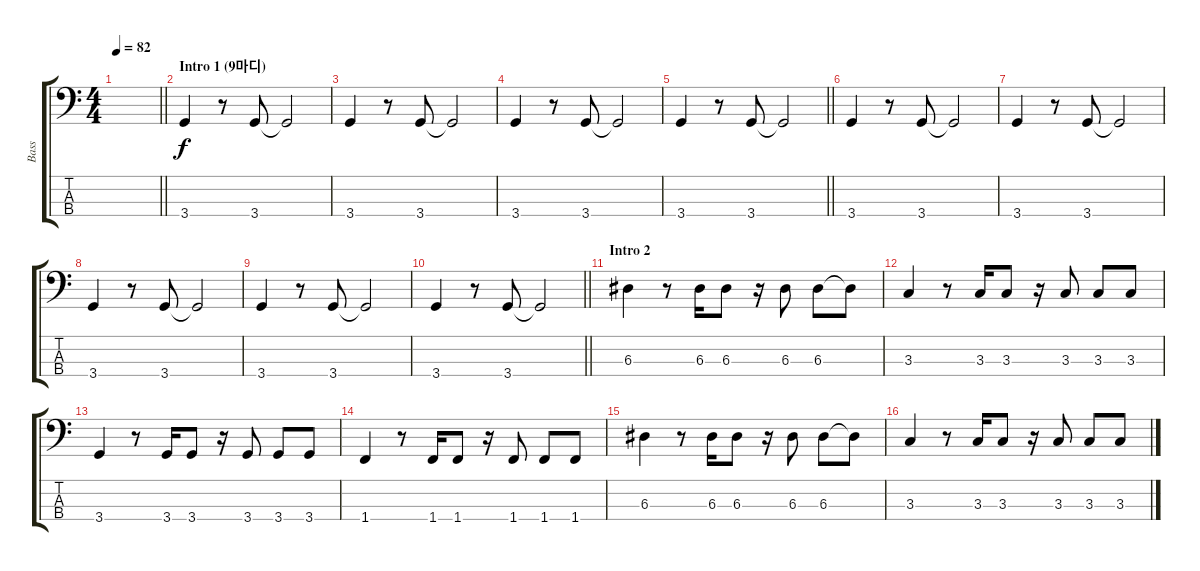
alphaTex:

\track ("Bass" "Bass") {instrument electricbassfinger}
\staff {score tabs}
\tuning (G2 D2 A1 E1) {hide}
\ts (4 4)
\tempo 82
\clef f4
\barLineRight lightlight
\ks c
|
\section ("" "Intro 1 (9마디)")
3.4.4 r.8 3.4.8 3.4{t}.2 |
3.4.4 r.8 3.4.8 3.4{t}.2 |
3.4.4 r.8 3.4.8 3.4{t}.2 |
\barLineRight lightlight
3.4.4 r.8 3.4.8 3.4{t}.2 |
3.4.4 r.8 3.4.8 3.4{t}.2 |
3.4.4 r.8 3.4.8 3.4{t}.2 |
3.4.4 r.8 3.4.8 3.4{t}.2 |
3.4.4 r.8 3.4.8 3.4{t}.2 |
\barLineRight lightlight
3.4.4 r.8 3.4.8 3.4{t}.2 |
\section ("" "Intro 2")
6.3.4 r.8 6.3.16 6.3.8 r.16 6.3.8 6.3.8 6.3{t}.8 |
3.3.4 r.8 3.3.16 3.3.8 r.16 3.3.8 3.3.8 3.3.8 |
3.4.4 r.8 3.4.16 3.4.8 r.16 3.4.8 3.4.8 3.4.8 |
1.4.4 r.8 1.4.16 1.4.8 r.16 1.4.8 1.4.8 1.4.8 |
6.3.4 r.8 6.3.16 6.3.8 r.16 6.3.8 6.3.8 6.3{t}.8 |
3.3.4 r.8 3.3.16 3.3.8 r.16 3.3.8 3.3.8 3.3.8
